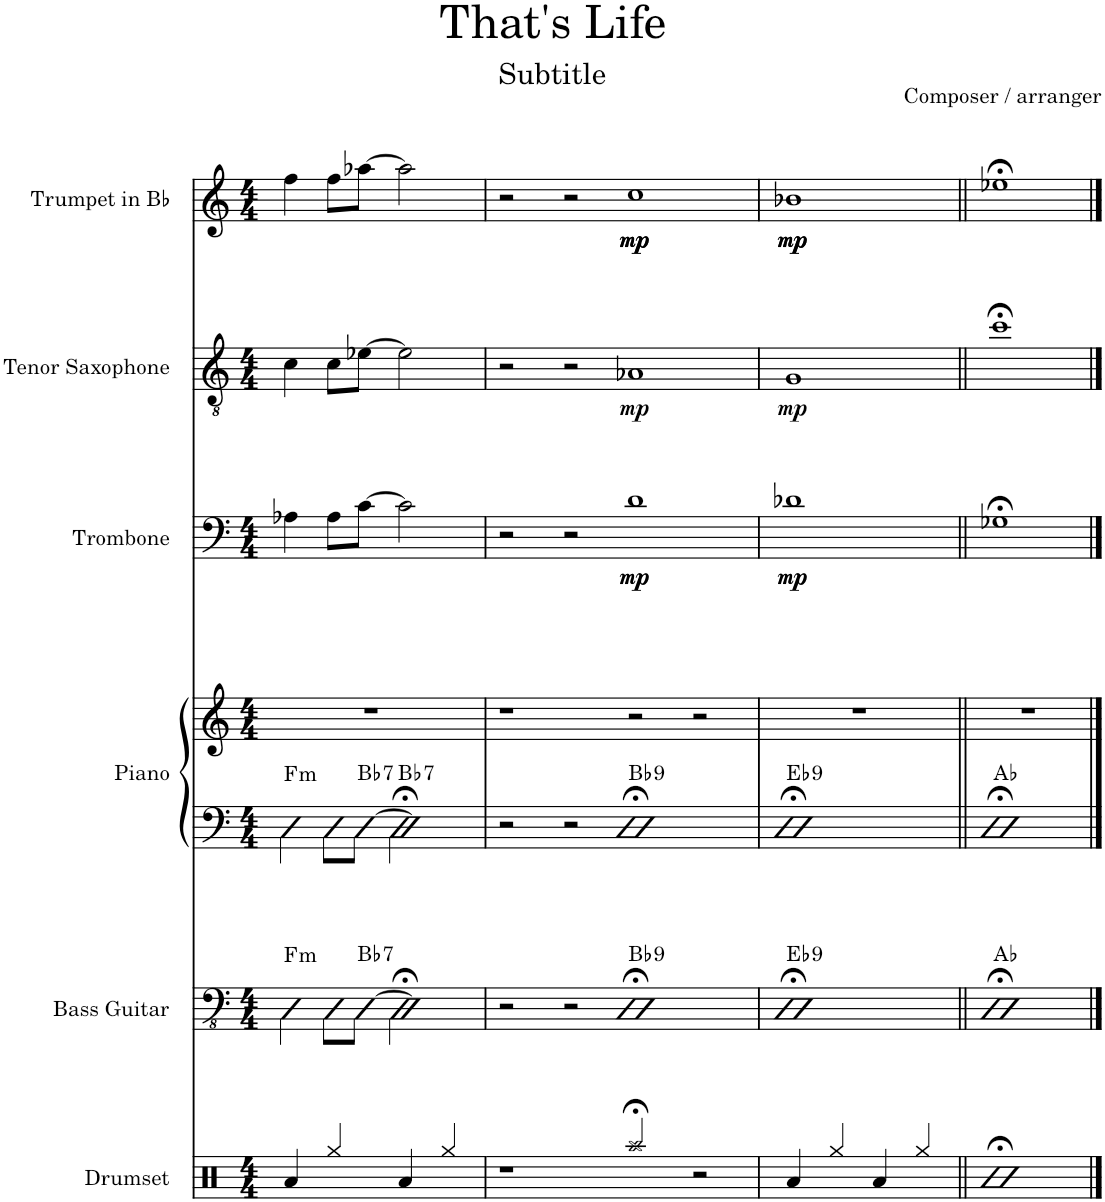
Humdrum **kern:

**kern	**kern	**harte	**kern	**kern	**harte	**kern	**dynam	**kern	**dynam	**kern	**dynam
*part6	*part5	*part5	*part4	*part4	*part4	*part3	*part3	*part2	*part2	*part1	*part1
*staff7	*staff6	*	*staff5	*staff4	*	*staff3	*staff3	*staff2	*staff2	*staff1	*staff1
*I"Drumset	*I"Bass Guitar	*	*I"Piano	*	*	*I"Trombone	*	*I"Tenor Saxophone	*	*I"Trumpet in Bb	*
*I'D. Set	*I'B. Guit.	*	*I'Pno.	*	*	*I'Tbn.	*	*I'T. Sax.	*	*I'Tpt. in Bb	*
*clefX	*clefFv4	*	*clefF4	*clefG2	*	*clefF4	*	*clefGv2	*	*clefG2	*
*	*	*	*	*	*	*	*	*Trd8c14	*	*Trd1c2	*
*k[]	*k[]	*	*k[]	*k[]	*	*k[]	*	*k[]	*	*k[]	*
*M4/4	*M4/4	*	*M4/4	*M4/4	*	*M4/4	*	*M4/4	*	*M4/4	*
=1	=1	=1	=1	=1	=1	=1	=1	=1	=1	=1	=1
!	!	!LO:H:kt=m	!	!	!LO:H:kt=m	!	!	!	!	!	!
*	*	*	*	*^	*	*	*	*	*	*	*
*	*	*	*	*	*^	*	*	*	*	*	*	*
4Ra/	4DD\	F:min	4D\	1r	4.ryy	2ryy	F:min	4A-X\	.	4c\	.	4ff\	.
4Rgg/	8DD\L	.	8D\L	.	.	.	.	8A-\L	.	8c\L	.	8ff\L	.
!	!	!LO:H:kt=7	!	!	!	!	!LO:H:kt=7	!	!	!	!	!	!
.	[8DD\J	Bb:7	[8D\J	.	2ryy	.	Bb:7	[8c\J	.	[8e-X\J	.	[8aa-X\J	.
!	!	!	!	!	!	!	!LO:H:kt=7	!	!	!	!	!	!
4Ra/	2DD;<\]	.	2D;<\]	.	.	2ryy	Bb:7	2c\]	.	2e-\]	.	2aa-\]	.
4Rgg/	.	.	.	.	.	.	.	.	.	.	.	.	.
.	.	.	.	.	8ryy	.	.	.	.	.	.	.	.
*	*	*	*	*v	*v	*v	*	*	*	*	*	*	*
=2	=2	=2	=2	=2	=2	=2	=2	=2	=2	=2	=2
1r	2r	.	2r	1r	.	2r	.	2r	.	2r	.
.	2r	.	2r	.	.	2r	.	2r	.	2r	.
!	!	!	!	!	!	!	!LO:DY:b	!	!	!	!
!	!	!	!	!	!	!	!LO:DY:n=1:b	!	!LO:DY:b	!	!LO:DY:b
!	!	!	!	!	!	!	!	!	!	!	!LO:DY:n=1:b
!	!	!LO:H:kt=9	!	!	!LO:H:kt=9	!	!	!	!	!	!LO:DY:n=2:b
2Raa;</	1DD;<	Bb:9	1D;<	2r	Bb:9	1d	mp mp	1A-X	mp	1cc	mp mp mp
2r	.	.	.	2r	.	.	.	.	.	.	.
=3	=3	=3	=3	=3	=3	=3	=3	=3	=3	=3	=3
!	!	!	!	!	!	!	!LO:DY:b	!	!	!	!
!	!	!	!	!	!	!	!LO:DY:n=1:b	!	!LO:DY:b	!	!LO:DY:b
!	!	!	!	!	!	!	!	!	!	!	!LO:DY:n=1:b
!	!	!LO:H:kt=9	!	!	!LO:H:kt=9	!	!	!	!	!	!LO:DY:n=2:b
4Ra/	1DDn;<	Eb:9	1Dn;<	1r	Eb:9	1d-X	mp mp	1G	mp	1b-X	mp mp mp
4Rgg/	.	.	.	.	.	.	.	.	.	.	.
4Ra/	.	.	.	.	.	.	.	.	.	.	.
4Rgg/	.	.	.	.	.	.	.	.	.	.	.
=4||	=4||	=4||	=4||	=4||	=4||	=4||	=4||	=4||	=4||	=4||	=4||
1R;<	1EEn;<	Ab:maj	1EEn;<	1r	Ab:maj	1G-X;<	.	1cc;<	.	1ee-X;<	.
==	==	==	==	==	==	==	==	==	==	==	==
*-	*-	*-	*-	*-	*-	*-	*-	*-	*-	*-	*-
